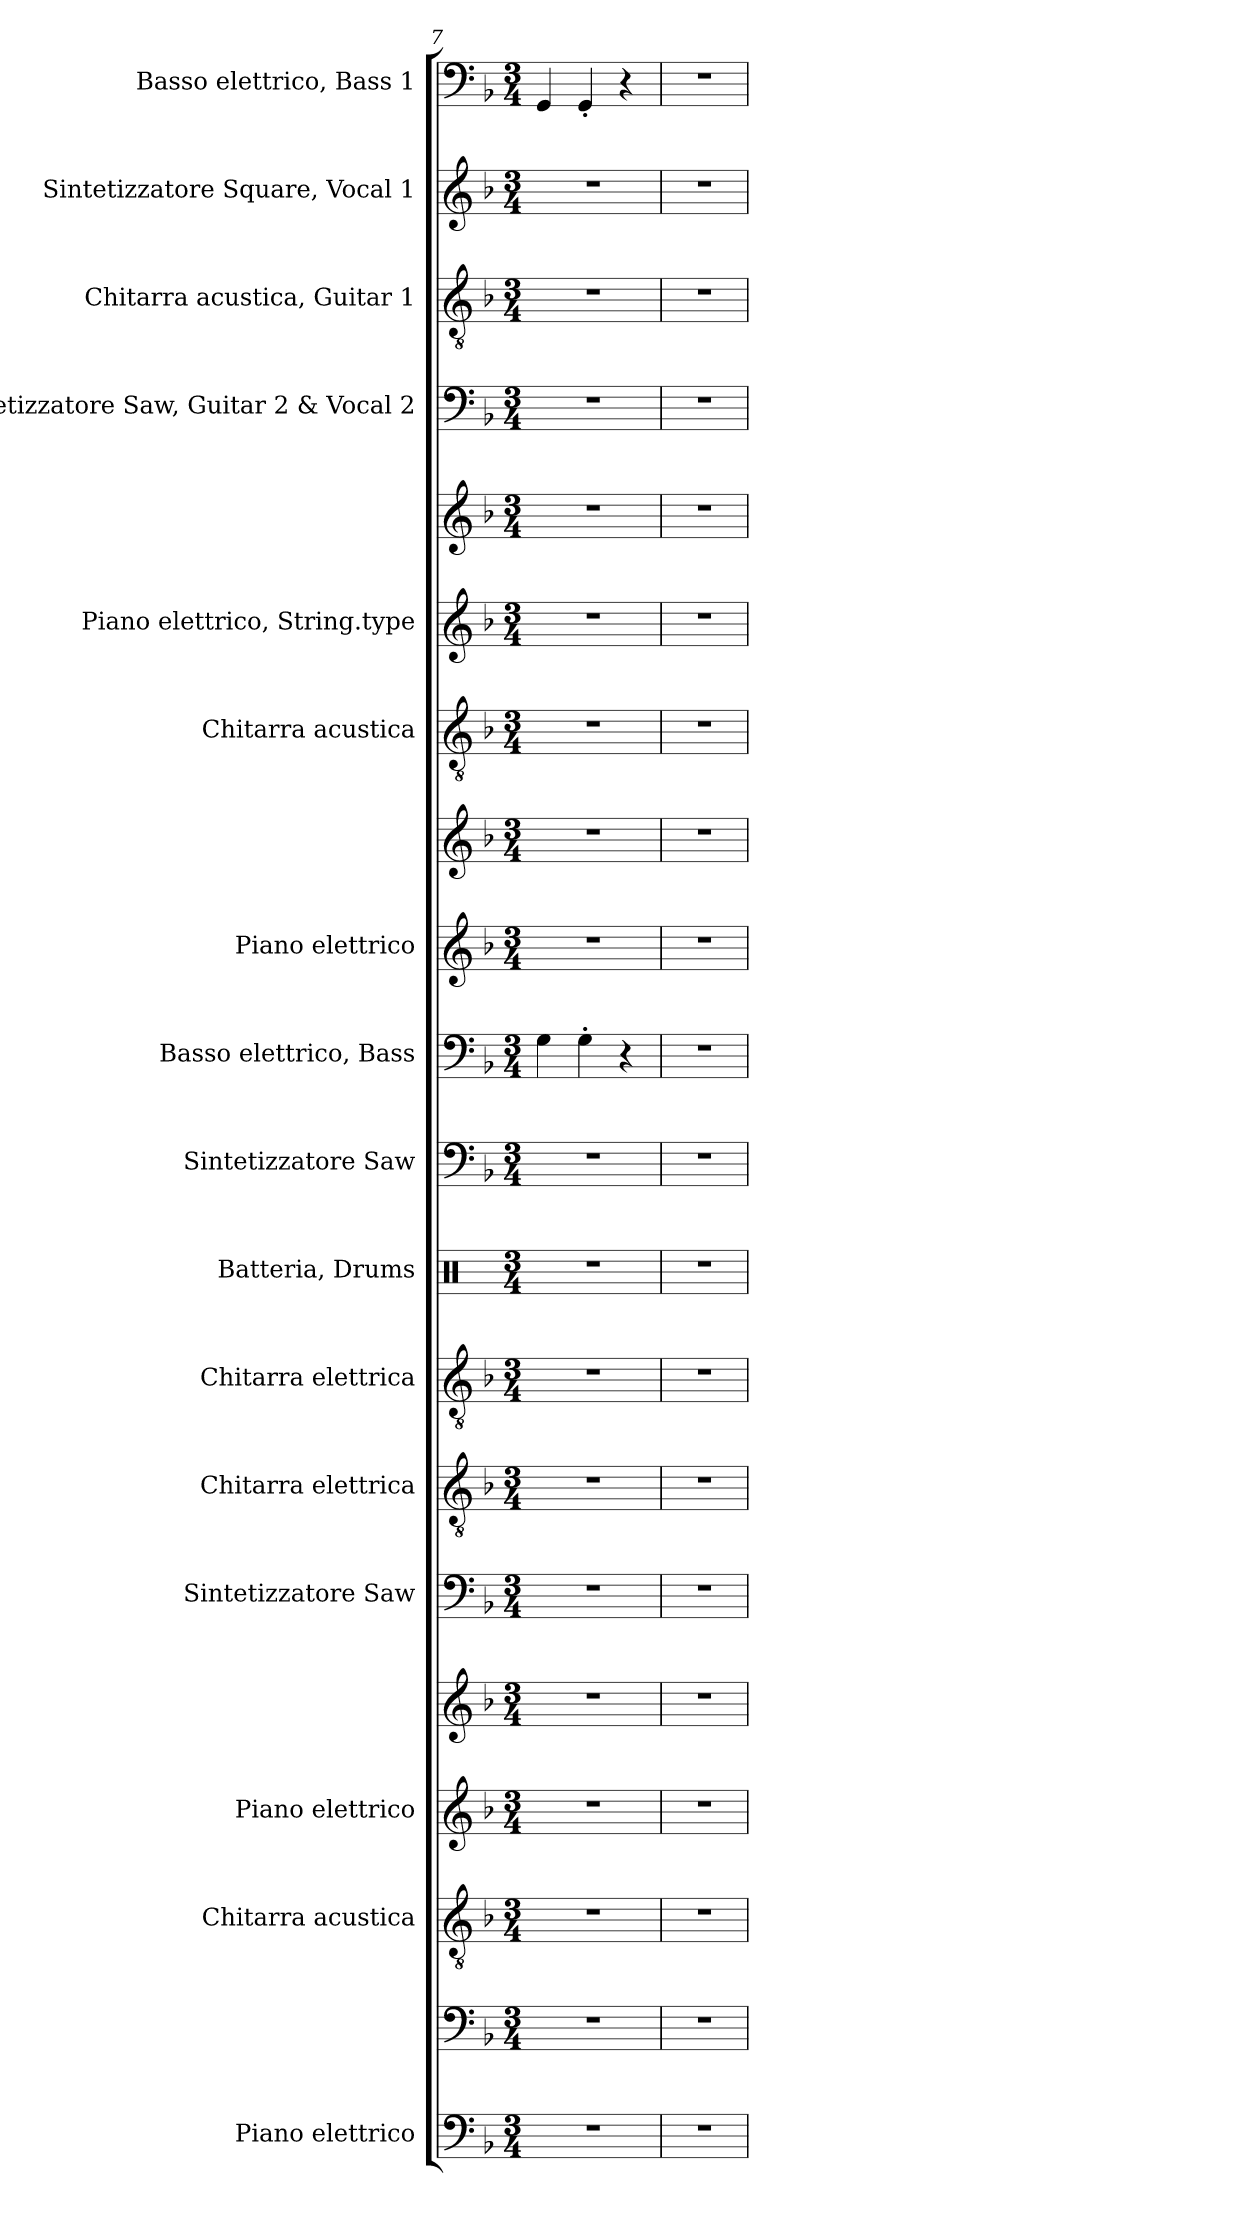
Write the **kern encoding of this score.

**kern	**kern	**kern	**kern	**kern	**kern	**kern	**kern	**kern	**kern	**kern	**kern	**kern	**kern	**kern	**kern	**kern	**kern	**kern	**kern
*part16	*part16	*part15	*part14	*part14	*part13	*part12	*part11	*part10	*part9	*part8	*part7	*part7	*part6	*part5	*part5	*part4	*part3	*part2	*part1
*staff20	*staff19	*staff18	*staff17	*staff16	*staff15	*staff14	*staff13	*staff12	*staff11	*staff10	*staff9	*staff8	*staff7	*staff6	*staff5	*staff4	*staff3	*staff2	*staff1
*I"Piano elettrico	*	*I"Chitarra acustica	*I"Piano elettrico	*	*I"Sintetizzatore Saw	*I"Chitarra elettrica	*I"Chitarra elettrica	*I"Batteria,  Drums	*I"Sintetizzatore Saw	*I"Basso elettrico,  Bass	*I"Piano elettrico	*	*I"Chitarra acustica	*I"Piano elettrico,  String.type	*	*I"Sintetizzatore Saw,  Guitar 2 &amp; Vocal 2	*I"Chitarra acustica,  Guitar 1	*I"Sintetizzatore Square,  Vocal 1	*I"Basso elettrico,  Bass 1
*	*	*	*	*	*I'Sint.	*I'Chit. el.	*I'Chit. el.	*I'Batt.	*I'Sint.	*I'B. el.	*	*	*	*	*	*I'Sint.	*	*I'Sint.	*I'B. el.
*clefF4	*clefF4	*clefGv2	*clefG2	*clefG2	*clefF4	*clefGv2	*clefGv2	*clefX	*clefF4	*clefF4	*clefG2	*clefG2	*clefGv2	*clefG2	*clefG2	*clefF4	*clefGv2	*clefG2	*clefF4
*	*	*	*	*	*	*	*	*	*	*ITrd7c12	*	*	*	*	*	*	*	*	*ITrd7c12
*k[b-]	*k[b-]	*k[b-]	*k[b-]	*k[b-]	*k[b-]	*k[b-]	*k[b-]	*k[]	*k[b-]	*k[b-]	*k[b-]	*k[b-]	*k[b-]	*k[b-]	*k[b-]	*k[b-]	*k[b-]	*k[b-]	*k[b-]
*M3/4	*M3/4	*M3/4	*M3/4	*M3/4	*M3/4	*M3/4	*M3/4	*M3/4	*M3/4	*M3/4	*M3/4	*M3/4	*M3/4	*M3/4	*M3/4	*M3/4	*M3/4	*M3/4	*M3/4
=7	=7	=7	=7	=7	=7	=7	=7	=7	=7	=7	=7	=7	=7	=7	=7	=7	=7	=7	=7
2.r	2.r	2.r	2.r	2.r	2.r	2.r	2.r	2.r	2.r	4GG\	2.r	2.r	2.r	2.r	2.r	2.r	2.r	2.r	4GGG/
.	.	.	.	.	.	.	.	.	.	4GG'\	.	.	.	.	.	.	.	.	4GGG'/
.	.	.	.	.	.	.	.	.	.	4r	.	.	.	.	.	.	.	.	4r
=8	=8	=8	=8	=8	=8	=8	=8	=8	=8	=8	=8	=8	=8	=8	=8	=8	=8	=8	=8
2.r	2.r	2.r	2.r	2.r	2.r	2.r	2.r	2.r	2.r	2.r	2.r	2.r	2.r	2.r	2.r	2.r	2.r	2.r	2.r
=	=	=	=	=	=	=	=	=	=	=	=	=	=	=	=	=	=	=	=
*-	*-	*-	*-	*-	*-	*-	*-	*-	*-	*-	*-	*-	*-	*-	*-	*-	*-	*-	*-
